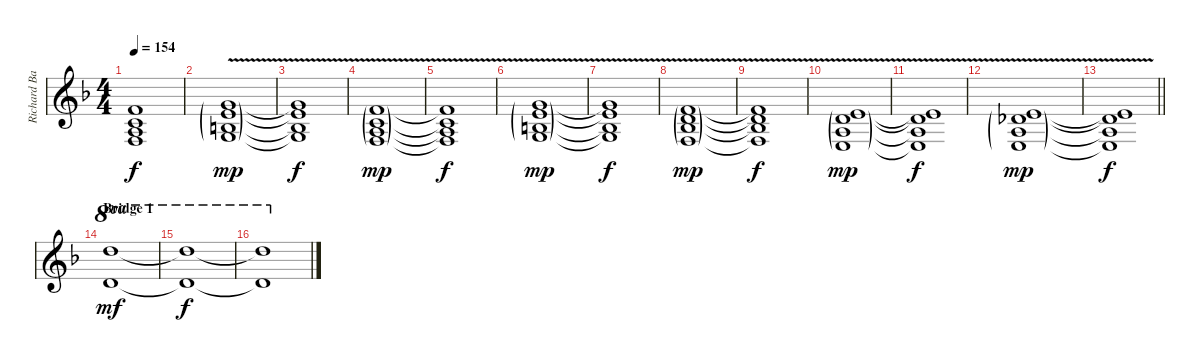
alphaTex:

\track ("Richard Barbieri Synth/Strings" "Richard Ba") {instrument synthstrings1}
\staff {score}
\tuning (E4 B3 G3 D3 A2 E2) {hide}
\ts (4 4)
\tempo 154
\clef g2
\ks dminor
(1.1{t} 1.2{t} 2.3{t} 3.4{t}).1{dy f} |
(3.1{v g} 5.2{v g} 4.3{v g} 5.4{v g}).1{dy mp} |
(3.1{t} 5.2{t} 4.3{t} 5.4{t}).1{dy f} |
(1.1{v g} 1.2{v g} 2.3{v g} 3.4{v g}).1{dy mp} |
(1.1{t} 1.2{t} 2.3{t} 3.4{t}).1{dy f} |
(3.1{v g} 5.2{v g} 4.3{v g} 5.4{v g}).1{dy mp} |
(3.1{t} 5.2{t} 4.3{t} 5.4{t}).1{dy f} |
(1.1{v g} 3.2{v g} 3.3{v g} 3.4{v g}).1{dy mp} |
(1.1{t} 3.2{t} 3.3{t} 3.4{t}).1{dy f} |
(0.1{v g} 3.2{v g} 2.3{v g} 2.4{v g}).1{dy mp} |
(0.1{t} 3.2{t} 2.3{t} 2.4{t}).1{dy f} |
(0.1{v g} 2.2{v g} 2.3{v g} 2.4{v g}).1{dy mp} |
\barLineRight lightlight
(0.1{t} 2.2{t} 2.3{t} 2.4{t}).1{dy f} |
\section ("" "Bridge 1")
(22.1 19.3).1{ot 8va dy mf instrument stringensemble1} |
(22.1{t} 19.3{t}).1{ot 8va dy f} |
(22.1{t} 19.3{t}).1{ot 8va}
